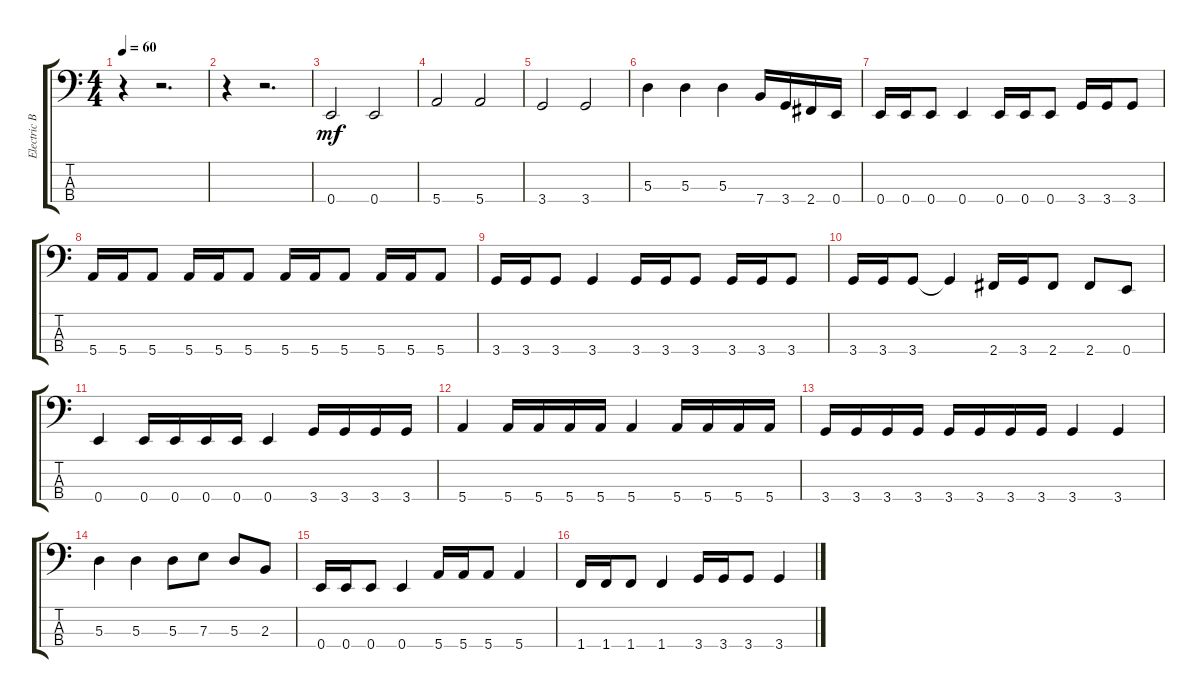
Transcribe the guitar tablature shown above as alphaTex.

\track ("Electric Bass" "Electric B") {instrument electricbassfinger}
\staff {score tabs}
\tuning (G2 D2 A1 E1) {hide}
\ts (4 4)
\tempo 60
\clef f4
\ks c
r.4{dy mf instrument electricbassfinger} r.2{d} |
r.4 r.2{d} |
0.4.2 0.4.2 |
5.4.2 5.4.2 |
3.4.2 3.4.2 |
5.3.4 5.3.4 5.3.4 7.4.16 3.4.16 2.4.16 0.4.16 |
0.4.16 0.4.16 0.4.8 0.4.4 0.4.16 0.4.16 0.4.8 3.4.16 3.4.16 3.4.8 |
5.4.16 5.4.16 5.4.8 5.4.16 5.4.16 5.4.8 5.4.16 5.4.16 5.4.8 5.4.16 5.4.16 5.4.8 |
3.4.16 3.4.16 3.4.8 3.4.4 3.4.16 3.4.16 3.4.8 3.4.16 3.4.16 3.4.8 |
3.4.16 3.4.16 3.4.8 3.4{t}.4 2.4.16 3.4.16 2.4.8 2.4.8 0.4.8 |
0.4.4 0.4.16 0.4.16 0.4.16 0.4.16 0.4.4 3.4.16 3.4.16 3.4.16 3.4.16 |
5.4.4 5.4.16 5.4.16 5.4.16 5.4.16 5.4.4 5.4.16 5.4.16 5.4.16 5.4.16 |
3.4.16 3.4.16 3.4.16 3.4.16 3.4.16 3.4.16 3.4.16 3.4.16 3.4.4 3.4.4 |
5.3.4 5.3.4 5.3.8 7.3.8 5.3.8 2.3.8 |
0.4.16 0.4.16 0.4.8 0.4.4 5.4.16 5.4.16 5.4.8 5.4.4 |
1.4.16 1.4.16 1.4.8 1.4.4 3.4.16 3.4.16 3.4.8 3.4.4
